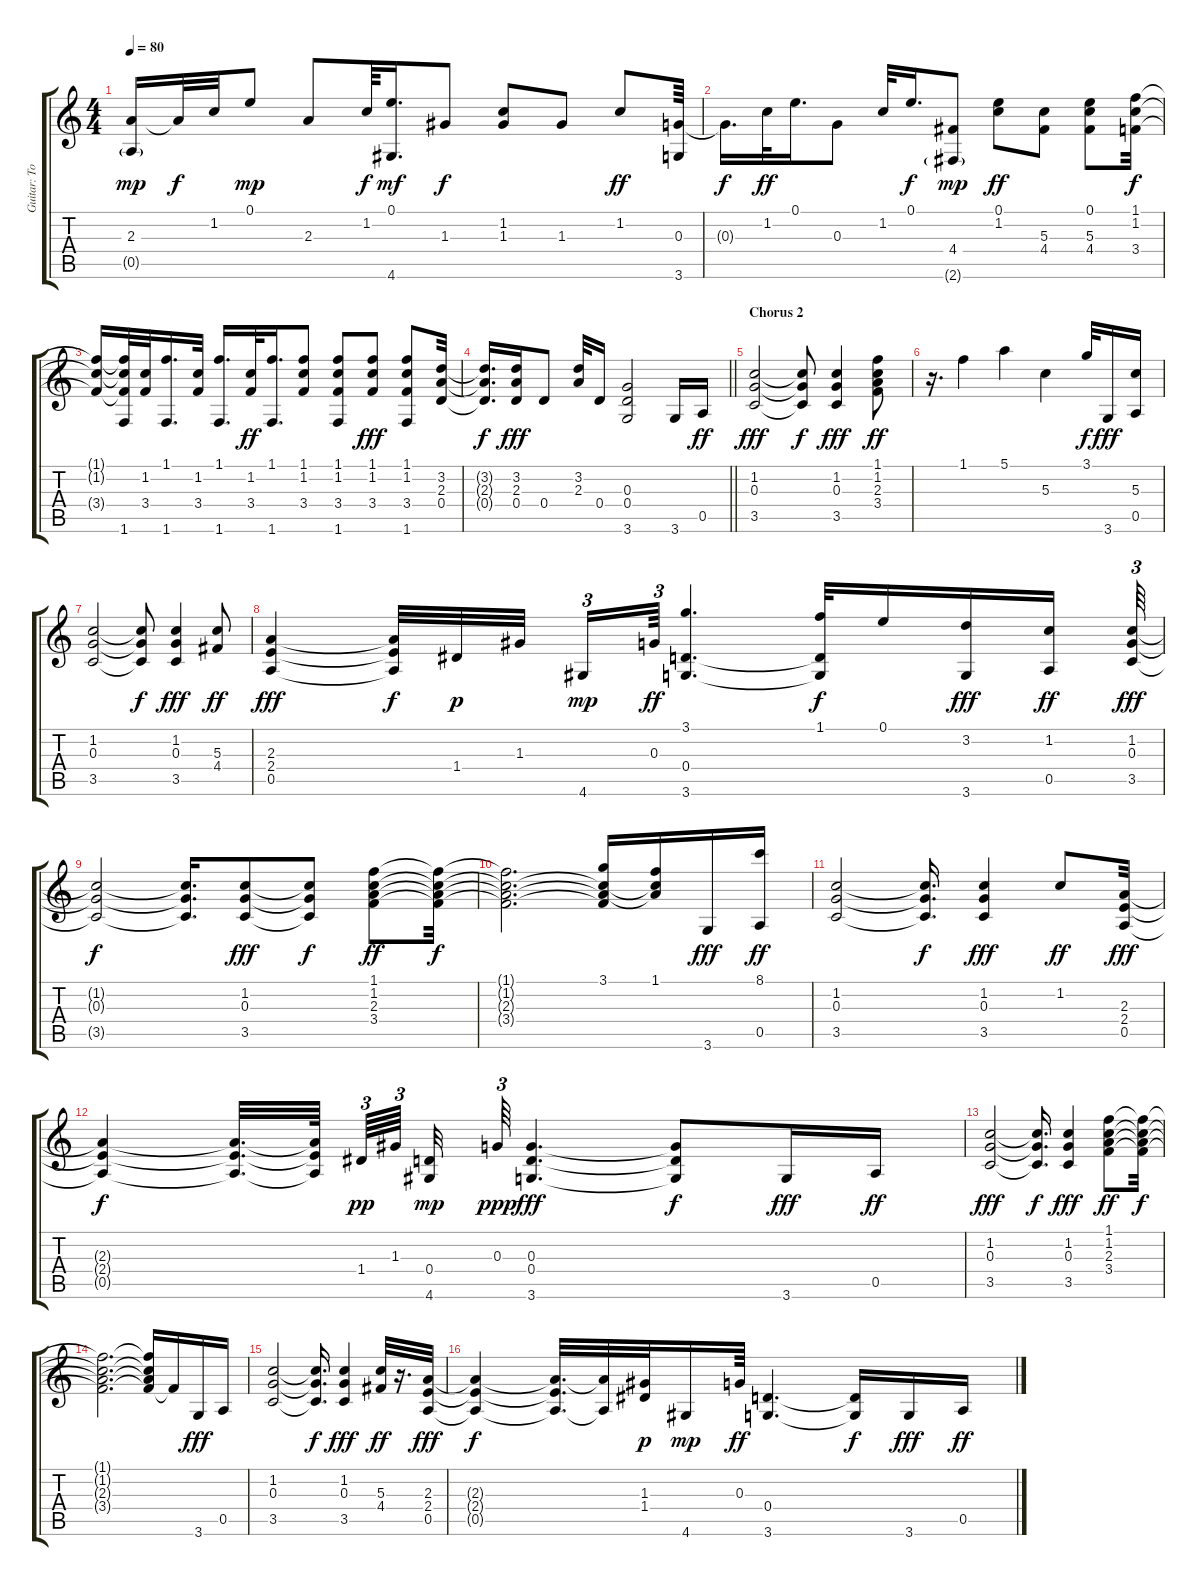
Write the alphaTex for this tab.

\track ("Guitar: Tommy Shaw" "Guitar: To") {instrument overdrivenguitar}
\staff {score tabs}
\tuning (E4 B3 G3 D3 A2 E2) {hide}
\ts (4 4)
\tempo 80
\clef g2
\ks c
(2.3{t} 0.5{g}).16{dy mp} 2.3{t}.32{dy f} 1.2.32 0.1.8{dy mp} 2.3.8 1.2.64{dy f} (0.1 4.6).16{d dy mf} 1.3.8{dy f} (1.2 1.3).8 1.3.8 1.2.8{dy ff} (0.3 3.6).64 |
0.3{t}.16{d dy f} 1.2.32{dy ff} 0.1.16{d} 0.3.8 1.2.32 0.1.16{d dy f} (4.4 2.6{g}).8{dy mp} (0.1 1.2).8{dy ff} (5.3 4.4).8 (0.1 5.3 4.4).8 (1.1 1.2 3.4).32{dy f} |
(1.1{t} 1.2{t} 3.4{t}).16 (1.1{t} 1.2{t} 3.4{t} 1.6).32 (1.2 3.4).32 (1.1 1.6).16{d} (1.2 3.4).32 (1.1 1.6).16{d} (1.2 3.4).32{dy ff} (1.1 1.6).16{d} (1.1 1.2 3.4).8 (1.1 1.2 3.4 1.6).8 (1.1 1.2 3.4).8{dy fff} (1.1 1.2 3.4 1.6).8 (3.2 2.3 0.4).32 |
\barLineRight lightlight
(3.2{t} 2.3{t} 0.4{t}).16{d dy f} (3.2 2.3 0.4).16{dy fff} 0.4.8 (3.2 2.3).32 0.4.16 (0.3 0.4 3.6).2 3.6.16 0.5.16{dy ff} |
\section ("" "Chorus 2")
(1.2 0.3 3.5).2{dy fff} (1.2{t} 0.3{t} 3.5{t}).8{dy f} (1.2 0.3 3.5).4{dy fff} (1.1 1.2 2.3 3.4).8{dy ff} |
r.16{d} 1.1.4 5.1.4 5.3.4 3.1.32{dy f} 3.6.16{dy fff} (5.3 0.5).16 |
(1.2 0.3 3.5).2 (1.2{t} 0.3{t} 3.5{t}).8{dy f} (1.2 0.3 3.5).4{dy fff} (5.3 4.4).8{dy ff} |
(2.3 2.4 0.5).4{dy fff} (2.3{t} 2.4{t} 0.5{t}).32{dy f} 1.4.32{dy p} 1.3.32{beam splitsecondary} 4.6.16{tu (3 2) dy mp} 0.3.64{tu (3 2) dy ff} (3.1 0.4 3.6).4{d} (1.1 0.4{t} 3.6{t}).32{dy f} 0.1.16 (3.2 3.6).16{dy fff} (1.2 0.5).16{dy ff beam splitsecondary} (1.2 0.3 3.5).64{tu (3 2) dy fff} |
(1.2{t} 0.3{t} 3.5{t}).2{dy f} (1.2{t} 0.3{t} 3.5{t}).16{d} (1.2 0.3 3.5).8{dy fff} (1.2{t} 0.3{t} 3.5{t}).8{dy f} (1.1 1.2 2.3 3.4).8{dy ff} (1.1{t} 1.2{t} 2.3{t} 3.4{t}).32{dy f} |
(1.1{t} 1.2{t} 2.3{t} 3.4{t}).2{d} (3.1 1.2{t} 2.3{t} 3.4{t}).16 (1.1 1.2{t} 2.3{t}).16 3.6.16{dy fff} (8.1 0.5).16{dy ff} |
(1.2 0.3 3.5).2 (1.2{t} 0.3{t} 3.5{t}).16{d dy f} (1.2 0.3 3.5).4{dy fff} 1.2.8{dy ff} (2.3 2.4 0.5).32{dy fff} |
(2.3{t} 2.4{t} 0.5{t}).4{dy f} (2.3{t} 2.4{t} 0.5{t}).32{d} (2.3{t} 2.4{t} 0.5{t}).64{beam splitsecondary} 1.4.64{tu (3 2) dy pp} 1.3.64{tu (3 2) beam splitsecondary} (0.4 4.6).32{dy mp} 0.3.64{tu (3 2) dy ppp} (0.3 0.4 3.6).4{d dy fff} (0.3{t} 0.4{t} 3.6{t}).8{dy f} 3.6.16{dy fff} 0.5.16{dy ff} |
(1.2 0.3 3.5).2{dy fff} (1.2{t} 0.3{t} 3.5{t}).16{d dy f} (1.2 0.3 3.5).4{dy fff} (1.1 1.2 2.3 3.4).8{dy ff} (1.1{t} 1.2{t} 2.3{t} 3.4{t}).32{dy f} |
(1.1{t} 1.2{t} 2.3{t} 3.4{t}).2{d} (1.1{t} 1.2{t} 2.3{t} 3.4{t}).16 3.4{t}.16 3.6.16{dy fff} 0.5.16 |
(1.2 0.3 3.5).2 (1.2{t} 0.3{t} 3.5{t}).16{d dy f} (1.2 0.3 3.5).4{dy fff} (5.3 4.4).32{dy ff} r.16{d} (2.3 2.4 0.5).32{dy fff} |
(2.3{t} 2.4{t} 0.5{t}).4{dy f} (2.3{t} 2.4{t} 0.5{t}).32{d} (2.3{t} 0.5{t}).32 (1.3 1.4).32{dy p} 4.6.16{dy mp} 0.3.64{dy ff} (0.4 3.6).4{d} (0.4{t} 3.6{t}).16{dy f} 3.6.16{dy fff} 0.5.16{dy ff}
